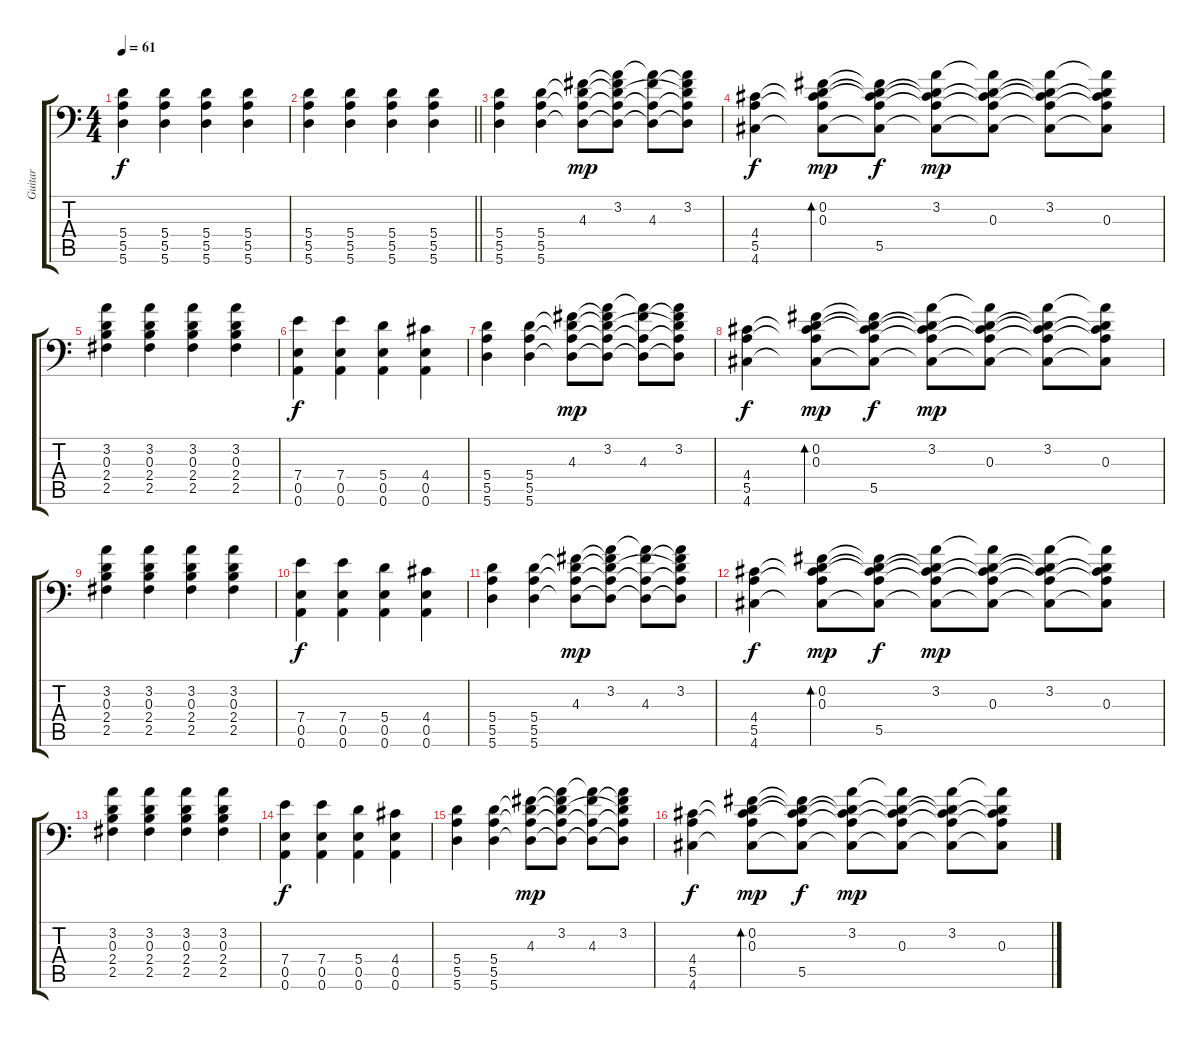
\track ("Guitar" "Guitar") {instrument distortionguitar}
\staff {score tabs}
\tuning (B3 Gb3 D3 A2 E2 A1) {hide}
\ts (4 4)
\tempo 61
\clef f4
\ks c
(5.4 5.5 5.6).4{dy f} (5.4 5.5 5.6).4 (5.4 5.5 5.6).4 (5.4 5.5 5.6).4 |
\barLineRight lightlight
(5.4 5.5 5.6).4 (5.4 5.5 5.6).4 (5.4 5.5 5.6).4 (5.4 5.5 5.6).4 |
\section ("" "")
(5.4 5.5 5.6).4 (5.4 5.5 5.6).4 (4.3 5.4{t} 5.5{t} 5.6{t}).8{dy mp} (3.2 4.3{t} 5.4{t} 5.5{t} 5.6{t}).8 (3.2{t} 4.3 5.5{t} 5.6{t}).8 (3.2 4.3{t} 5.4{t} 5.5{t} 5.6{t}).8 |
(4.4 5.5 4.6).4{dy f} (0.2 0.3 4.4{t} 5.5{t} 4.6{t}).8{bd 60 dy mp} (0.2{t} 0.3{t} 4.4{t} 5.5 4.6{t}).8{dy f} (3.2 0.3{t} 4.4{t} 5.5{t} 4.6{t}).8{dy mp} (3.2{t} 0.3 4.4{t} 5.5{t} 4.6{t}).8 (3.2 0.3{t} 4.4{t} 5.5{t} 4.6{t}).8 (3.2{t} 0.3 4.4{t} 5.5{t} 4.6{t}).8 |
(3.2 0.3 2.4 2.5).4 (3.2 0.3 2.4 2.5).4 (3.2 0.3 2.4 2.5).4 (3.2 0.3 2.4 2.5).4 |
(7.4 0.5 0.6).4{dy f} (7.4 0.5 0.6).4 (5.4 0.5 0.6).4 (4.4 0.5 0.6).4 |
(5.4 5.5 5.6).4 (5.4 5.5 5.6).4 (4.3 5.4{t} 5.5{t} 5.6{t}).8{dy mp} (3.2 4.3{t} 5.4{t} 5.5{t} 5.6{t}).8 (3.2{t} 4.3 5.5{t} 5.6{t}).8 (3.2 4.3{t} 5.4{t} 5.5{t} 5.6{t}).8 |
(4.4 5.5 4.6).4{dy f} (0.2 0.3 4.4{t} 5.5{t} 4.6{t}).8{bd 60 dy mp} (0.2{t} 0.3{t} 4.4{t} 5.5 4.6{t}).8{dy f} (3.2 0.3{t} 4.4{t} 5.5{t} 4.6{t}).8{dy mp} (3.2{t} 0.3 4.4{t} 5.5{t} 4.6{t}).8 (3.2 0.3{t} 4.4{t} 5.5{t} 4.6{t}).8 (3.2{t} 0.3 4.4{t} 5.5{t} 4.6{t}).8 |
(3.2 0.3 2.4 2.5).4 (3.2 0.3 2.4 2.5).4 (3.2 0.3 2.4 2.5).4 (3.2 0.3 2.4 2.5).4 |
(7.4 0.5 0.6).4{dy f} (7.4 0.5 0.6).4 (5.4 0.5 0.6).4 (4.4 0.5 0.6).4 |
(5.4 5.5 5.6).4 (5.4 5.5 5.6).4 (4.3 5.4{t} 5.5{t} 5.6{t}).8{dy mp} (3.2 4.3{t} 5.4{t} 5.5{t} 5.6{t}).8 (3.2{t} 4.3 5.5{t} 5.6{t}).8 (3.2 4.3{t} 5.4{t} 5.5{t} 5.6{t}).8 |
(4.4 5.5 4.6).4{dy f} (0.2 0.3 4.4{t} 5.5{t} 4.6{t}).8{bd 60 dy mp} (0.2{t} 0.3{t} 4.4{t} 5.5 4.6{t}).8{dy f} (3.2 0.3{t} 4.4{t} 5.5{t} 4.6{t}).8{dy mp} (3.2{t} 0.3 4.4{t} 5.5{t} 4.6{t}).8 (3.2 0.3{t} 4.4{t} 5.5{t} 4.6{t}).8 (3.2{t} 0.3 4.4{t} 5.5{t} 4.6{t}).8 |
(3.2 0.3 2.4 2.5).4 (3.2 0.3 2.4 2.5).4 (3.2 0.3 2.4 2.5).4 (3.2 0.3 2.4 2.5).4 |
(7.4 0.5 0.6).4{dy f} (7.4 0.5 0.6).4 (5.4 0.5 0.6).4 (4.4 0.5 0.6).4 |
(5.4 5.5 5.6).4 (5.4 5.5 5.6).4 (4.3 5.4{t} 5.5{t} 5.6{t}).8{dy mp} (3.2 4.3{t} 5.4{t} 5.5{t} 5.6{t}).8 (3.2{t} 4.3 5.5{t} 5.6{t}).8 (3.2 4.3{t} 5.4{t} 5.5{t} 5.6{t}).8 |
(4.4 5.5 4.6).4{dy f} (0.2 0.3 4.4{t} 5.5{t} 4.6{t}).8{bd 60 dy mp} (0.2{t} 0.3{t} 4.4{t} 5.5 4.6{t}).8{dy f} (3.2 0.3{t} 4.4{t} 5.5{t} 4.6{t}).8{dy mp} (3.2{t} 0.3 4.4{t} 5.5{t} 4.6{t}).8 (3.2 0.3{t} 4.4{t} 5.5{t} 4.6{t}).8 (3.2{t} 0.3 4.4{t} 5.5{t} 4.6{t}).8
